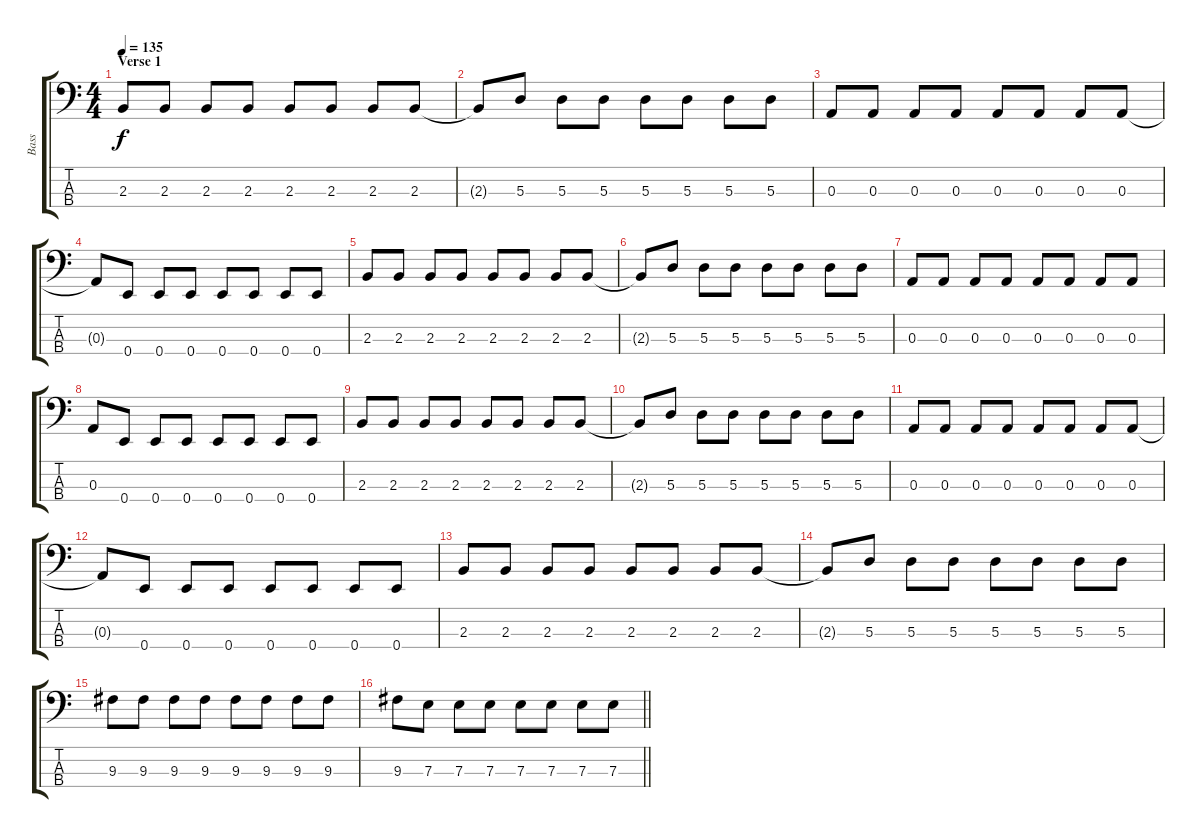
\track ("Bass" "Bass") {instrument electricbassfinger}
\staff {score tabs}
\tuning (G2 D2 A1 E1) {hide}
\ts (4 4)
\section ("" "Verse 1")
\tempo 135
\clef f4
\ks c
2.3.8{dy f} 2.3.8 2.3.8 2.3.8 2.3.8 2.3.8 2.3.8 2.3.8 |
2.3{t}.8 5.3.8 5.3.8 5.3.8 5.3.8 5.3.8 5.3.8 5.3.8 |
0.3.8 0.3.8 0.3.8 0.3.8 0.3.8 0.3.8 0.3.8 0.3.8 |
0.3{t}.8 0.4.8 0.4.8 0.4.8 0.4.8 0.4.8 0.4.8 0.4.8 |
2.3.8 2.3.8 2.3.8 2.3.8 2.3.8 2.3.8 2.3.8 2.3.8 |
2.3{t}.8 5.3.8 5.3.8 5.3.8 5.3.8 5.3.8 5.3.8 5.3.8 |
0.3.8 0.3.8 0.3.8 0.3.8 0.3.8 0.3.8 0.3.8 0.3.8 |
0.3.8 0.4.8 0.4.8 0.4.8 0.4.8 0.4.8 0.4.8 0.4.8 |
2.3.8 2.3.8 2.3.8 2.3.8 2.3.8 2.3.8 2.3.8 2.3.8 |
2.3{t}.8 5.3.8 5.3.8 5.3.8 5.3.8 5.3.8 5.3.8 5.3.8 |
0.3.8 0.3.8 0.3.8 0.3.8 0.3.8 0.3.8 0.3.8 0.3.8 |
0.3{t}.8 0.4.8 0.4.8 0.4.8 0.4.8 0.4.8 0.4.8 0.4.8 |
2.3.8 2.3.8 2.3.8 2.3.8 2.3.8 2.3.8 2.3.8 2.3.8 |
2.3{t}.8 5.3.8 5.3.8 5.3.8 5.3.8 5.3.8 5.3.8 5.3.8 |
9.3.8 9.3.8 9.3.8 9.3.8 9.3.8 9.3.8 9.3.8 9.3.8 |
\barLineRight lightlight
9.3.8 7.3.8 7.3.8 7.3.8 7.3.8 7.3.8 7.3.8 7.3.8
